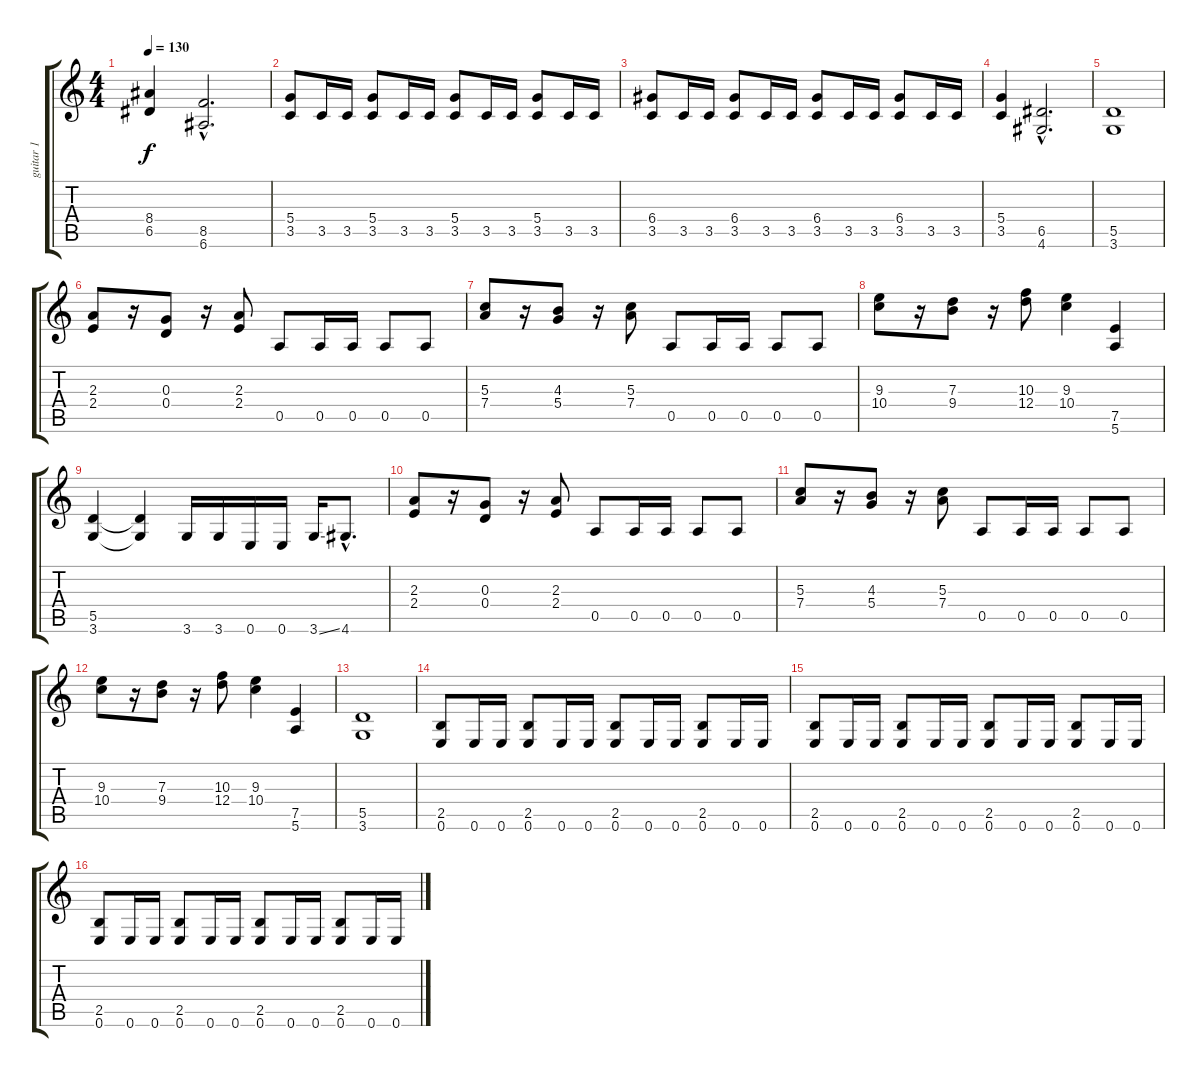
\track ("guitar 1" "guitar 1") {instrument distortionguitar}
\staff {score tabs}
\tuning (E4 B3 G3 D3 A2 E2) {hide}
\ts (4 4)
\tempo 130
\clef g2
\ks c
(8.4 6.5).4{dy f} (8.5{hac} 6.6{hac}).2{d} |
(5.4 3.5).8 3.5.16 3.5.16 (5.4 3.5).8 3.5.16 3.5.16 (5.4 3.5).8 3.5.16 3.5.16 (5.4 3.5).8 3.5.16 3.5.16 |
(6.4 3.5).8 3.5.16 3.5.16 (6.4 3.5).8 3.5.16 3.5.16 (6.4 3.5).8 3.5.16 3.5.16 (6.4 3.5).8 3.5.16 3.5.16 |
(5.4 3.5).4 (6.5{hac} 4.6{hac}).2{d} |
(5.5 3.6).1 |
(2.3 2.4).8 r.16 (0.3 0.4).8 r.16 (2.3 2.4).8 0.5.8 0.5.16 0.5.16 0.5.8 0.5.8 |
(5.3 7.4).8 r.16 (4.3 5.4).8 r.16 (5.3 7.4).8 0.5.8 0.5.16 0.5.16 0.5.8 0.5.8 |
(9.3 10.4).8 r.16 (7.3 9.4).8 r.16 (10.3 12.4).8 (9.3 10.4).4 (7.5 5.6).4 |
(5.5 3.6).4 (5.5{t} 3.6{t}).4 3.6.16 3.6.16 0.6.16 0.6.16 3.6{ss}.16 4.6{hac}.8{d} |
(2.3 2.4).8 r.16 (0.3 0.4).8 r.16 (2.3 2.4).8 0.5.8 0.5.16 0.5.16 0.5.8 0.5.8 |
(5.3 7.4).8 r.16 (4.3 5.4).8 r.16 (5.3 7.4).8 0.5.8 0.5.16 0.5.16 0.5.8 0.5.8 |
(9.3 10.4).8 r.16 (7.3 9.4).8 r.16 (10.3 12.4).8 (9.3 10.4).4 (7.5 5.6).4 |
(5.5 3.6).1 |
(2.5 0.6).8 0.6.16 0.6.16 (2.5 0.6).8 0.6.16 0.6.16 (2.5 0.6).8 0.6.16 0.6.16 (2.5 0.6).8 0.6.16 0.6.16 |
(2.5 0.6).8 0.6.16 0.6.16 (2.5 0.6).8 0.6.16 0.6.16 (2.5 0.6).8 0.6.16 0.6.16 (2.5 0.6).8 0.6.16 0.6.16 |
(2.5 0.6).8 0.6.16 0.6.16 (2.5 0.6).8 0.6.16 0.6.16 (2.5 0.6).8 0.6.16 0.6.16 (2.5 0.6).8 0.6.16 0.6.16
